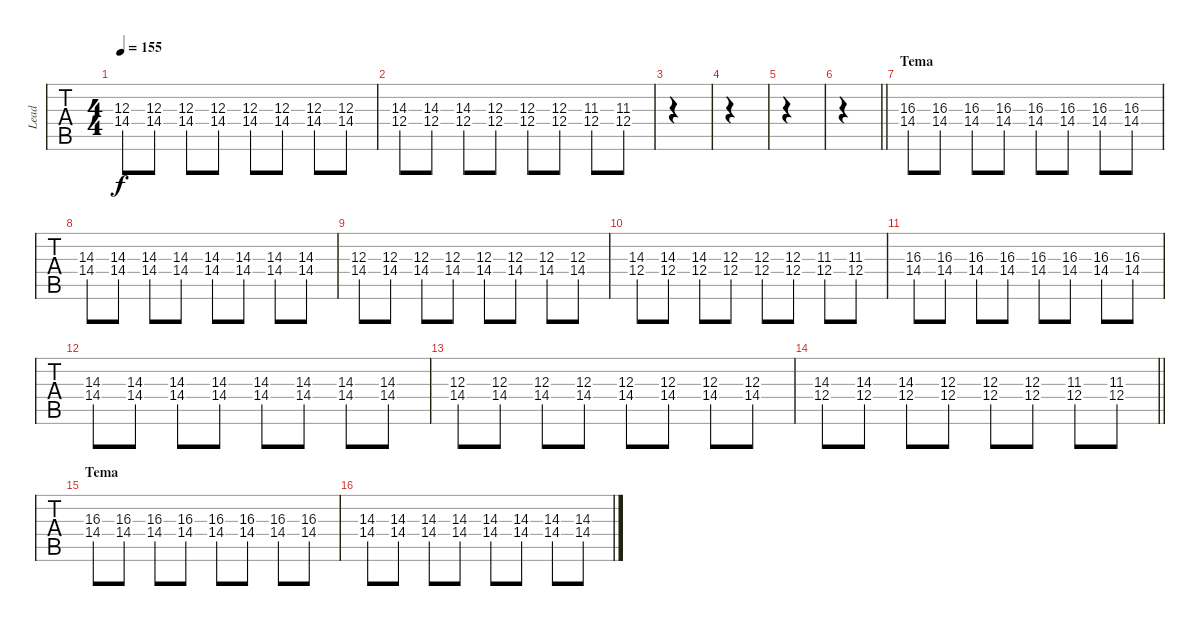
\track ("Lead" "Lead") {instrument distortionguitar}
\staff {tabs}
\tuning (E4 B3 G3 D3 A2 E2) {hide}
\ts (4 4)
\tempo 155
\clef g2
\ks eminor
(12.3 14.4).8{dy f} (12.3 14.4).8 (12.3 14.4).8 (12.3 14.4).8 (12.3 14.4).8 (12.3 14.4).8 (12.3 14.4).8 (12.3 14.4).8 |
(14.3 12.4).8 (14.3 12.4).8 (14.3 12.4).8 (12.3 12.4).8 (12.3 12.4).8 (12.3 12.4).8 (11.3 12.4).8 (11.3 12.4).8 |
|
|
|
\barLineRight lightlight
|
\section ("" "Tema")
(16.3 14.4).8 (16.3 14.4).8 (16.3 14.4).8 (16.3 14.4).8 (16.3 14.4).8 (16.3 14.4).8 (16.3 14.4).8 (16.3 14.4).8 |
(14.3 14.4).8 (14.3 14.4).8 (14.3 14.4).8 (14.3 14.4).8 (14.3 14.4).8 (14.3 14.4).8 (14.3 14.4).8 (14.3 14.4).8 |
(12.3 14.4).8 (12.3 14.4).8 (12.3 14.4).8 (12.3 14.4).8 (12.3 14.4).8 (12.3 14.4).8 (12.3 14.4).8 (12.3 14.4).8 |
(14.3 12.4).8 (14.3 12.4).8 (14.3 12.4).8 (12.3 12.4).8 (12.3 12.4).8 (12.3 12.4).8 (11.3 12.4).8 (11.3 12.4).8 |
(16.3 14.4).8 (16.3 14.4).8 (16.3 14.4).8 (16.3 14.4).8 (16.3 14.4).8 (16.3 14.4).8 (16.3 14.4).8 (16.3 14.4).8 |
(14.3 14.4).8 (14.3 14.4).8 (14.3 14.4).8 (14.3 14.4).8 (14.3 14.4).8 (14.3 14.4).8 (14.3 14.4).8 (14.3 14.4).8 |
(12.3 14.4).8 (12.3 14.4).8 (12.3 14.4).8 (12.3 14.4).8 (12.3 14.4).8 (12.3 14.4).8 (12.3 14.4).8 (12.3 14.4).8 |
\barLineRight lightlight
(14.3 12.4).8 (14.3 12.4).8 (14.3 12.4).8 (12.3 12.4).8 (12.3 12.4).8 (12.3 12.4).8 (11.3 12.4).8 (11.3 12.4).8 |
\section ("" "Tema")
(16.3 14.4).8 (16.3 14.4).8 (16.3 14.4).8 (16.3 14.4).8 (16.3 14.4).8 (16.3 14.4).8 (16.3 14.4).8 (16.3 14.4).8 |
(14.3 14.4).8 (14.3 14.4).8 (14.3 14.4).8 (14.3 14.4).8 (14.3 14.4).8 (14.3 14.4).8 (14.3 14.4).8 (14.3 14.4).8
